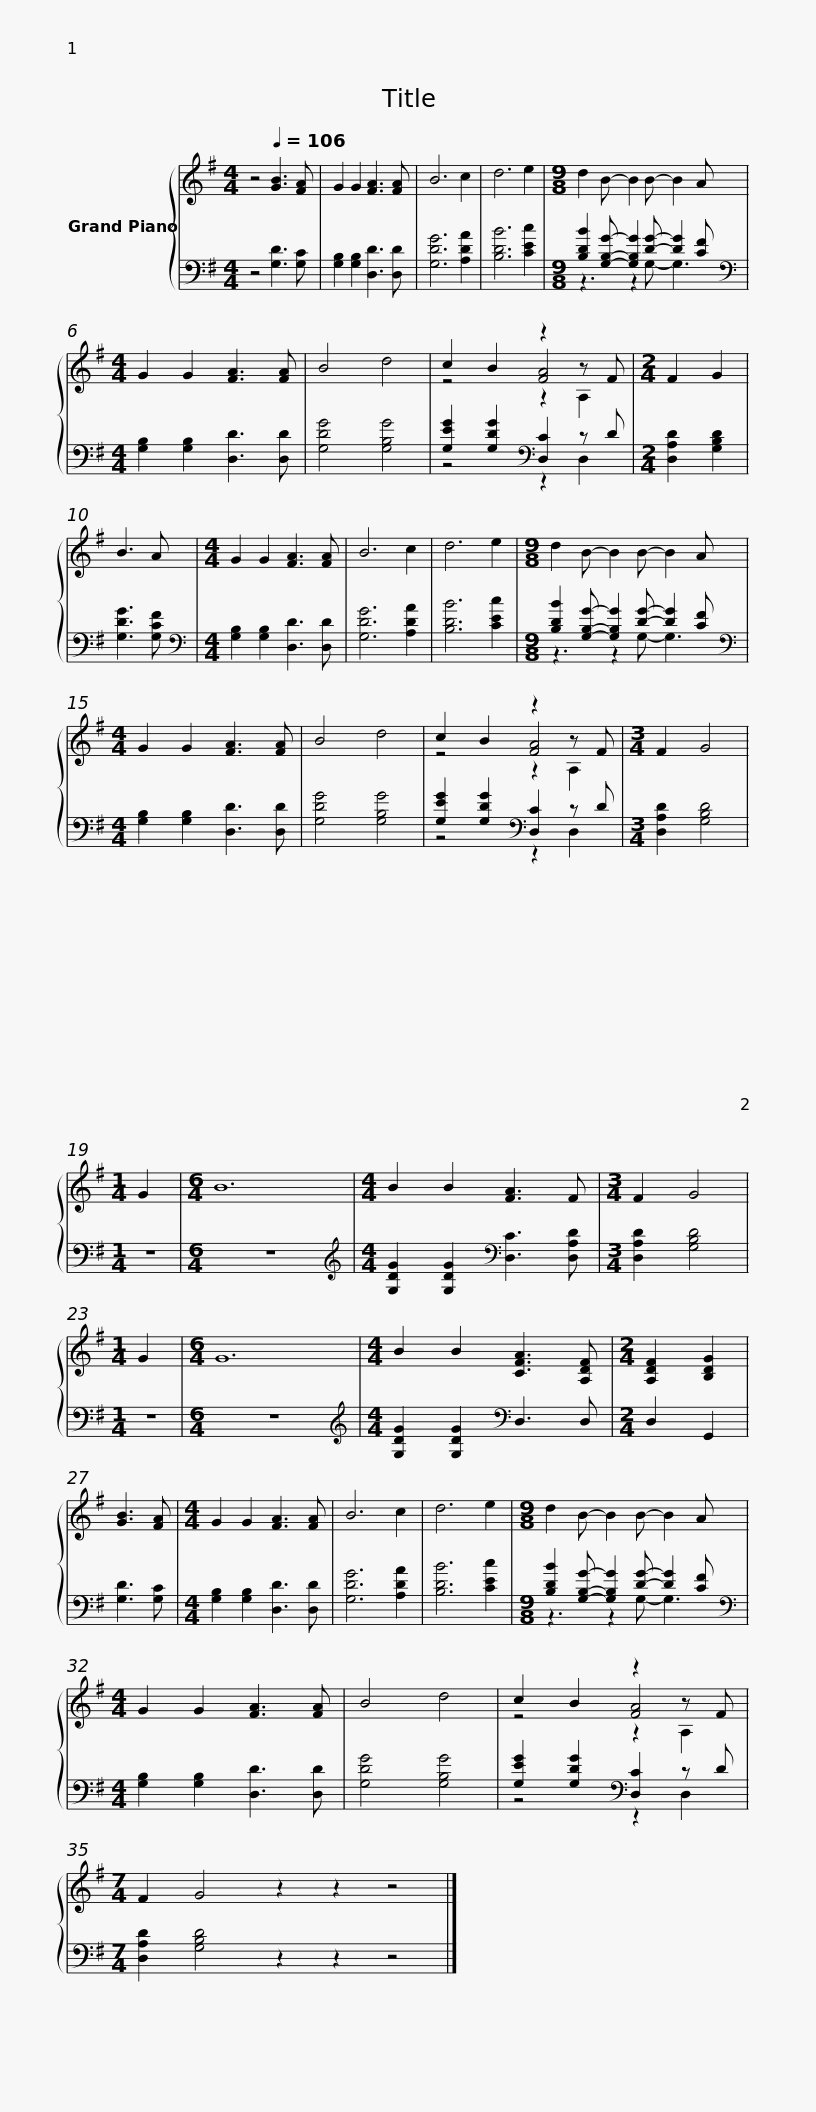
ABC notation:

X:1
%%score { ( 1 4 5 ) | ( 2 3 ) }
L:1/8
M:4/4
I:linebreak $
K:G
V:1 treble
V:4 treble
V:5 treble
V:2 bass
V:3 bass
V:1
 z4[Q:1/4=106] [GB]3 [FA] | G2 G2 [FA]3 [FA] | B6 c2 | d6 e2 |[M:9/8] d2 B- B2 B- B2 A | %5
[M:4/4] G2 G2 [FA]3 [FA] | B4 d4 |$ c2 B2 z2 z F |[M:2/4] F2 G2 | B3 A | %10
[M:4/4] G2 G2 [FA]3 [FA] | B6 c2 | d6 e2 |$[M:9/8] d2 B- B2 B- B2 A |[M:4/4] G2 G2 [FA]3 [FA] | %15
 B4 d4 | c2 B2 z2 z F |[M:3/4] F2 G4 |[M:1/4] G2 |[M:6/4] B12 |$ %20
[M:4/4] B2 B2 [FA]3 F |[M:3/4] F2 G4 |[M:1/4] G2 |[M:6/4] G12 |[M:4/4] B2 B2 [CFA]3 [A,DF] | %25
[M:2/4] [A,DF]2 [B,DG]2 | [GB]3 [FA] |$[M:4/4] G2 G2 [FA]3 [FA] | B6 c2 | d6 e2 | %30
[M:9/8] d2 B- B2 B- B2 A |[M:4/4] G2 G2 [FA]3 [FA] | B4 d4 |$ c2 B2 z2 z F |[M:7/4] F2 G4 z2 z2 z4 |] %35
V:2
 z4 [G,D]3 [G,C] | [G,B,]2 [G,B,]2 [D,D]3 [D,D] | [G,DG]6 [A,DA]2 | [B,DB]6 [CEc]2 |[M:9/8] [B,DB]2 [G,B,G]- [G,B,G]2 [DG]- [DG]2 [CF] | %5
[M:4/4][K:bass] [G,B,]2 [G,B,]2 [D,D]3 [D,D] | [G,DG]4 [G,B,G]4 |$ [G,EG]2 [G,DG]2[K:bass] [D,C]2 z D |[M:2/4] [D,A,D]2 [G,B,D]2 | [G,DG]3 [G,CF] | %10
[M:4/4][K:bass] [G,B,]2 [G,B,]2 [D,D]3 [D,D] | [G,DG]6 [A,DA]2 | [B,DB]6 [CEc]2 |$[M:9/8] [B,DB]2 [G,B,G]- [G,B,G]2 [DG]- [DG]2 [CF] |[M:4/4][K:bass] [G,B,]2 [G,B,]2 [D,D]3 [D,D] | %15
 [G,DG]4 [G,B,G]4 | [G,EG]2 [G,DG]2[K:bass] [D,C]2 z D |[M:3/4] [D,A,D]2 [G,B,D]4 |[M:1/4] z2 |[M:6/4] z12 |$ %20
[M:4/4][K:treble] [G,DG]2 [G,DG]2[K:bass] [D,C]3 [D,A,D] |[M:3/4] [D,A,D]2 [G,B,D]4 |[M:1/4] z2 |[M:6/4] z12 |[M:4/4][K:treble] [G,DG]2 [G,DG]2[K:bass] D,3 D, | %25
[M:2/4] D,2 G,,2 | [G,D]3 [G,C] |$[M:4/4] [G,B,]2 [G,B,]2 [D,D]3 [D,D] | [G,DG]6 [A,DA]2 | [B,DB]6 [CEc]2 | %30
[M:9/8] [B,DB]2 [G,B,G]- [G,B,G]2 [DG]- [DG]2 [CF] |[M:4/4][K:bass] [G,B,]2 [G,B,]2 [D,D]3 [D,D] | [G,DG]4 [G,B,G]4 |$ [G,EG]2 [G,DG]2[K:bass] [D,C]2 z D |[M:7/4] [D,A,D]2 [G,B,D]4 z2 z2 z4 |] %35
V:3
 x8 | x8 | x8 | x8 |[M:9/8] z3 z2 G,- G,3 | %5
[M:4/4][K:bass] x8 | x8 |$ z4[K:bass] z2 D,2 |[M:2/4] x4 | x4 | %10
[M:4/4][K:bass] x8 | x8 | x8 |$[M:9/8] z3 z2 G,- G,3 |[M:4/4][K:bass] x8 | %15
 x8 | z4[K:bass] z2 D,2 |[M:3/4] x6 |[M:1/4] x2 |[M:6/4] x12 |$ %20
[M:4/4][K:treble] x4[K:bass] x4 |[M:3/4] x6 |[M:1/4] x2 |[M:6/4] x12 |[M:4/4][K:treble] x4[K:bass] x4 | %25
[M:2/4] x4 | x4 |$[M:4/4] x8 | x8 | x8 | %30
[M:9/8] z3 z2 G,- G,3 |[M:4/4][K:bass] x8 | x8 |$ z4[K:bass] z2 D,2 |[M:7/4] x14 |] %35
V:4
 x8 | x8 | x8 | x8 |[M:9/8] x9 | %5
[M:4/4] x8 | x8 |$ z4 [FA]4 |[M:2/4] x4 | x4 | %10
[M:4/4] x8 | x8 | x8 |$[M:9/8] x9 |[M:4/4] x8 | %15
 x8 | z4 [FA]4 |[M:3/4] x6 |[M:1/4] x2 |[M:6/4] x12 |$ %20
[M:4/4] x8 |[M:3/4] x6 |[M:1/4] x2 |[M:6/4] x12 |[M:4/4] x8 | %25
[M:2/4] x4 | x4 |$[M:4/4] x8 | x8 | x8 | %30
[M:9/8] x9 |[M:4/4] x8 | x8 |$ z4 [FA]4 |[M:7/4] x14 |] %35
V:5
 x8 | x8 | x8 | x8 |[M:9/8] x9 | %5
[M:4/4] x8 | x8 |$ z4 z2 A,2 |[M:2/4] x4 | x4 | %10
[M:4/4] x8 | x8 | x8 |$[M:9/8] x9 |[M:4/4] x8 | %15
 x8 | z4 z2 A,2 |[M:3/4] x6 |[M:1/4] x2 |[M:6/4] x12 |$ %20
[M:4/4] x8 |[M:3/4] x6 |[M:1/4] x2 |[M:6/4] x12 |[M:4/4] x8 | %25
[M:2/4] x4 | x4 |$[M:4/4] x8 | x8 | x8 | %30
[M:9/8] x9 |[M:4/4] x8 | x8 |$ z4 z2 A,2 |[M:7/4] x14 |] %35
